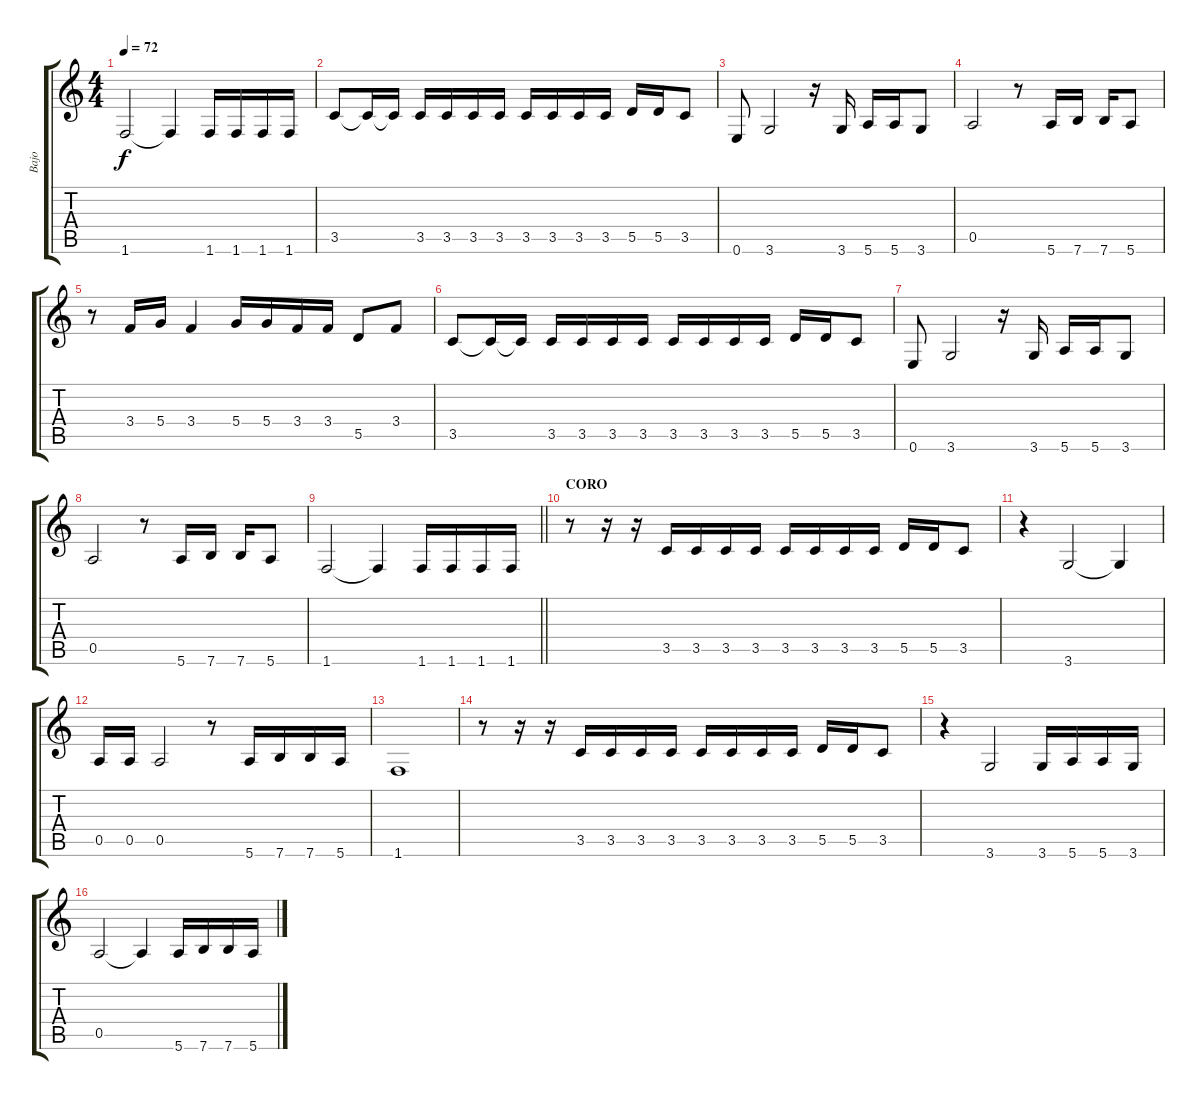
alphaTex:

\track ("Bajo" "Bajo") {instrument electricbassfinger}
\staff {score tabs}
\tuning (E4 B3 G3 D3 A2 E2) {hide}
\ts (4 4)
\tempo 72
\clef g2
\ks c
1.6.2{dy f} 1.6{t}.4 1.6.16 1.6.16 1.6.16 1.6.16 |
3.5.8 3.5{t}.16 3.5{t}.16 3.5.16 3.5.16 3.5.16 3.5.16 3.5.16 3.5.16 3.5.16 3.5.16 5.5.16 5.5.16 3.5.8 |
0.6.8 3.6.2 r.16 3.6.16 5.6.16 5.6.16 3.6.8 |
0.5.2 r.8 5.6.16 7.6.16 7.6.16 5.6.8 |
r.8 3.4.16 5.4.16 3.4.4 5.4.16 5.4.16 3.4.16 3.4.16 5.5.8 3.4.8 |
3.5.8 3.5{t}.16 3.5{t}.16 3.5.16 3.5.16 3.5.16 3.5.16 3.5.16 3.5.16 3.5.16 3.5.16 5.5.16 5.5.16 3.5.8 |
0.6.8 3.6.2 r.16 3.6.16 5.6.16 5.6.16 3.6.8 |
0.5.2 r.8 5.6.16 7.6.16 7.6.16 5.6.8 |
\barLineRight lightlight
1.6.2 1.6{t}.4 1.6.16 1.6.16 1.6.16 1.6.16 |
\section ("" "CORO")
r.8 r.16 r.16 3.5.16 3.5.16 3.5.16 3.5.16 3.5.16 3.5.16 3.5.16 3.5.16 5.5.16 5.5.16 3.5.8 |
r.4 3.6.2 3.6{t}.4 |
0.5.16 0.5.16 0.5.2 r.8 5.6.16 7.6.16 7.6.16 5.6.16 |
1.6.1 |
r.8 r.16 r.16 3.5.16 3.5.16 3.5.16 3.5.16 3.5.16 3.5.16 3.5.16 3.5.16 5.5.16 5.5.16 3.5.8 |
r.4 3.6.2 3.6.16 5.6.16 5.6.16 3.6.16 |
0.5.2 0.5{t}.4 5.6.16 7.6.16 7.6.16 5.6.16
